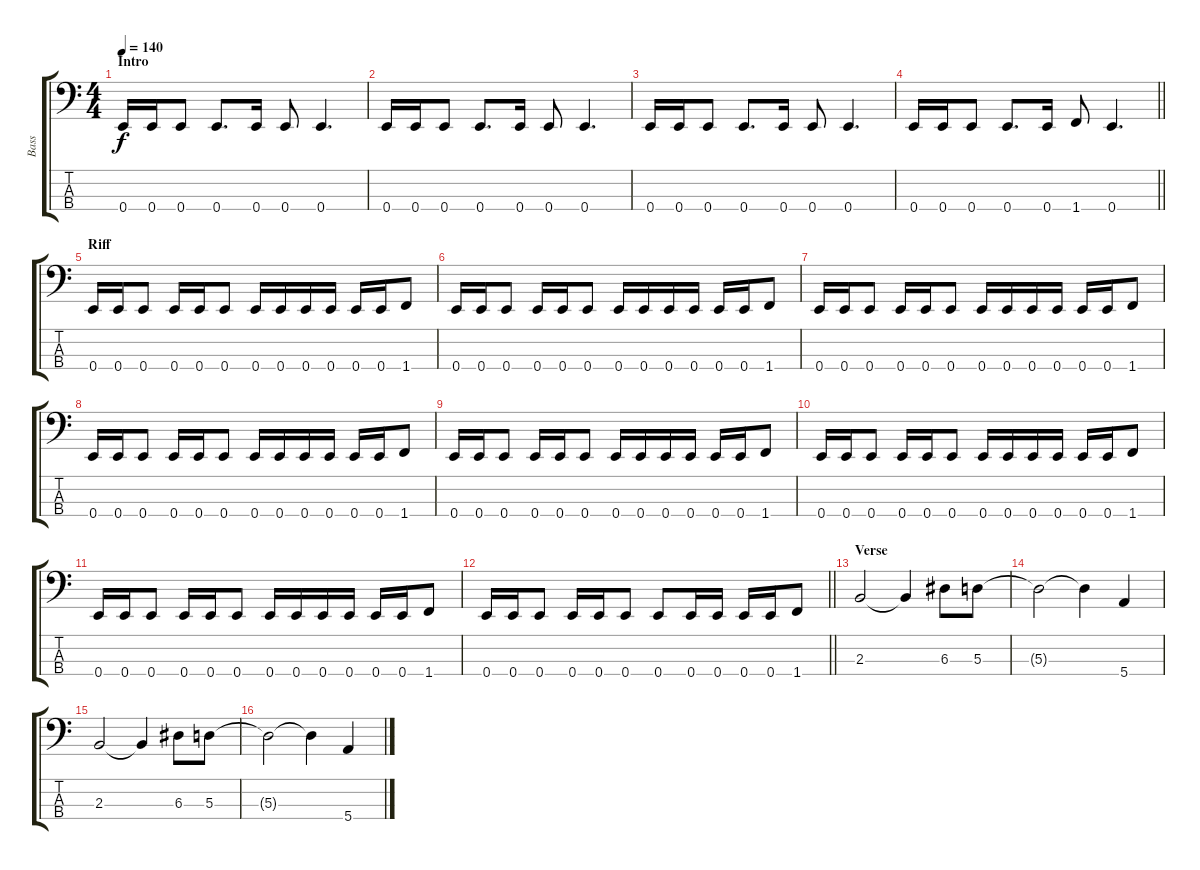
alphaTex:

\track ("Bass" "Bass") {instrument synthbass2}
\staff {score tabs}
\tuning (G2 D2 A1 E1) {hide}
\ts (4 4)
\section ("" "Intro")
\tempo 140
\clef f4
\ks c
0.4.16{dy f instrument synthbass2} 0.4.16 0.4.8 0.4.8{d} 0.4.16 0.4.8 0.4.4{d} |
0.4.16 0.4.16 0.4.8 0.4.8{d} 0.4.16 0.4.8 0.4.4{d} |
0.4.16 0.4.16 0.4.8 0.4.8{d} 0.4.16 0.4.8 0.4.4{d} |
\barLineRight lightlight
0.4.16 0.4.16 0.4.8 0.4.8{d} 0.4.16 1.4.8 0.4.4{d} |
\section ("" "Riff")
0.4.16 0.4.16 0.4.8 0.4.16 0.4.16 0.4.8 0.4.16 0.4.16 0.4.16 0.4.16 0.4.16 0.4.16 1.4.8 |
0.4.16 0.4.16 0.4.8 0.4.16 0.4.16 0.4.8 0.4.16 0.4.16 0.4.16 0.4.16 0.4.16 0.4.16 1.4.8 |
0.4.16 0.4.16 0.4.8 0.4.16 0.4.16 0.4.8 0.4.16 0.4.16 0.4.16 0.4.16 0.4.16 0.4.16 1.4.8 |
0.4.16 0.4.16 0.4.8 0.4.16 0.4.16 0.4.8 0.4.16 0.4.16 0.4.16 0.4.16 0.4.16 0.4.16 1.4.8 |
0.4.16 0.4.16 0.4.8 0.4.16 0.4.16 0.4.8 0.4.16 0.4.16 0.4.16 0.4.16 0.4.16 0.4.16 1.4.8 |
0.4.16 0.4.16 0.4.8 0.4.16 0.4.16 0.4.8 0.4.16 0.4.16 0.4.16 0.4.16 0.4.16 0.4.16 1.4.8 |
0.4.16 0.4.16 0.4.8 0.4.16 0.4.16 0.4.8 0.4.16 0.4.16 0.4.16 0.4.16 0.4.16 0.4.16 1.4.8 |
\barLineRight lightlight
0.4.16 0.4.16 0.4.8 0.4.16 0.4.16 0.4.8 0.4.8 0.4.16 0.4.16 0.4.16 0.4.16 1.4.8 |
\section ("" "Verse")
2.3.2 2.3{t}.4 6.3.8 5.3.8 |
5.3{t}.2 5.3{t}.4 5.4.4 |
2.3.2 2.3{t}.4 6.3.8 5.3.8 |
5.3{t}.2 5.3{t}.4 5.4.4
